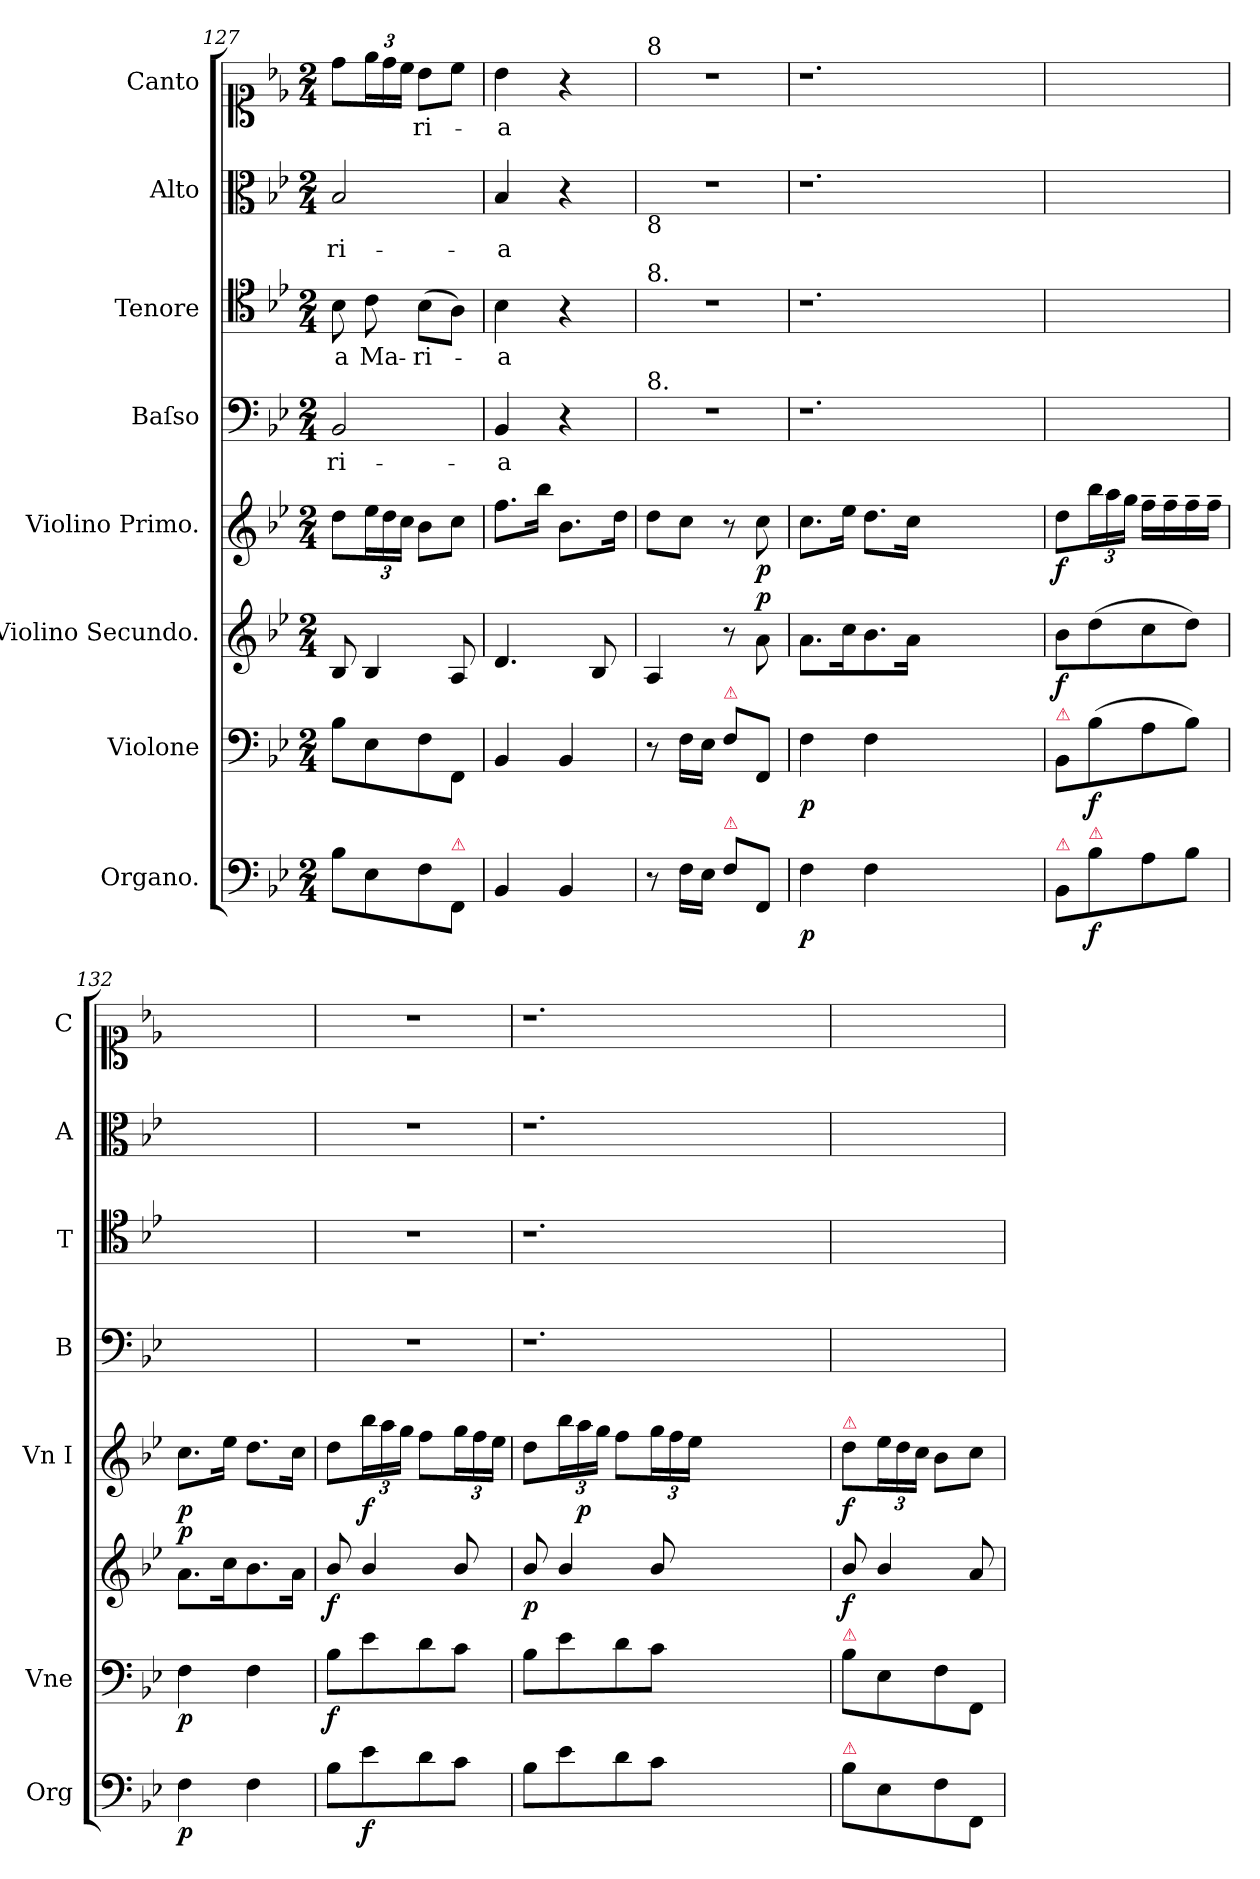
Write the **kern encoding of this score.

**kern	**dynam	**kern	**dynam	**kern	**dynam	**kern	**dynam	**kern	**text	**kern	**text	**kern	**text	**kern	**text
*part8	*part8	*part7	*part7	*part6	*part6	*part5	*part5	*part4	*part4	*part3	*part3	*part2	*part2	*part1	*part1
*staff8	*staff8	*staff7	*staff7	*staff6	*staff6	*staff5	*staff5	*staff4	*staff4	*staff3	*staff3	*staff2	*staff2	*staff1	*staff1
*I"Organo.	*	*I"Violone	*	*I"Violino Secundo.	*	*I"Violino Primo.	*	*I"Baſso	*	*I"Tenore	*	*I"Alto	*	*I"Canto	*
*I'Org	*	*I'Vne	*	*	*	*I'Vn I	*	*I'B	*	*I'T	*	*I'A	*	*I'C	*
*clefF4	*	*clefF4	*	*clefG2	*	*clefG2	*	*clefF4	*	*clefC4	*	*clefC3	*	*clefC1	*
*k[b-e-]	*	*k[b-e-]	*	*k[b-e-]	*	*k[b-e-]	*	*k[b-e-]	*	*k[b-e-]	*	*k[b-e-]	*	*k[b-e-]	*
*g:	*	*g:	*	*g:	*	*g:	*	*g:	*	*g:	*	*g:	*	*g:	*
*M2/4	*	*M2/4	*	*M2/4	*	*M2/4	*	*M2/4	*	*M2/4	*	*M2/4	*	*M2/4	*
=127	=127	=127	=127	=127	=127	=127	=127	=127	=127	=127	=127	=127	=127	=127	=127
8B-\L	.	8B-\L	.	8B-/	.	8dd\L	.	2BB-/	-ri-	8B-\	-a	2B-/	-ri-	8dd\L	.
8E-\	.	8E-\	.	4B-/	.	24ee-\L	.	.	.	8c\	Ma-	.	.	24ee-\L	.
.	.	.	.	.	.	24dd\	.	.	.	.	.	.	.	24dd\	.
.	.	.	.	.	.	24cc\JJ	.	.	.	.	.	.	.	24cc\JJ	.
8F\	.	8F\	.	.	.	8b-\L	.	.	.	(8B-\L	-ri-	.	.	8b-\L	-ri-
!LO:TX:a:color=crimson:t=⚠	!	!	!	!	!	!	!	!	!	!	!	!	!	!	!
8FF/J	.	8FF/J	.	8A/	.	8cc\J	.	.	.	8A\J)	.	.	.	8cc\J	.
=128	=128	=128	=128	=128	=128	=128	=128	=128	=128	=128	=128	=128	=128	=128	=128
4BB-/	.	4BB-/	.	4.d/	.	8.ff\L	.	4BB-/	-a	4B-\	-a	4B-/	-a	4b-\	-a
.	.	.	.	.	.	16bb-\Jk	.	.	.	.	.	.	.	.	.
4BB-/	.	4BB-/	.	.	.	8.b-\L	.	4r	.	4r	.	4r	.	4r	.
.	.	.	.	8B-/	.	.	.	.	.	.	.	.	.	.	.
.	.	.	.	.	.	16dd\Jk	.	.	.	.	.	.	.	.	.
=129	=129	=129	=129	=129	=129	=129	=129	=129	=129	=129	=129	=129	=129	=129	=129
!	!	!	!	!	!	!	!	!	!	!	!	!	!	!LO:TX:a:t=8	!
!	!	!	!	!	!	!	!	!	!	!	!	!LO:TX:b:t=8	!	!	!
!	!	!	!	!	!	!	!	!	!	!LO:TX:a:t=8.	!	!	!	!	!
!	!	!	!	!	!	!	!	!LO:TX:a:t=8.	!	!	!	!	!	!	!
8r	.	8r	.	4A/	.	8dd\L	.	2r	.	2r	.	2r	.	2r	.
16F\LL	.	16F\LL	.	.	.	8cc\J	.	.	.	.	.	.	.	.	.
16E-\JJ	.	16E-\JJ	.	.	.	.	.	.	.	.	.	.	.	.	.
!	!	!LO:TX:a:color=crimson:t=⚠	!	!	!	!	!	!	!	!	!	!	!	!	!
!LO:TX:a:color=crimson:t=⚠	!	!	!	!	!	!	!	!	!	!	!	!	!	!	!
8F\L	.	8F/L	.	8r	.	8r	.	.	.	.	.	.	.	.	.
!	!	!	!	!	!LO:DY:a	!	!LO:DY:b	!	!	!	!	!	!	!	!
8FF/J	.	8FF/J	.	8a\	p	8cc\	p	.	.	.	.	.	.	.	.
=130	=130	=130	=130	=130	=130	=130	=130	=130	=130	=130	=130	=130	=130	=130	=130
!	!LO:DY:b	!	!	!	!	!	!	!	!	!	!	!	!	!	!
4F\	p	4F\	p	8.a\L	.	8.cc\L	.	1.r	.	1.r	.	1.r	.	1.r	.
.	.	.	.	16cc\K	.	16ee-\Jk	.	.	.	.	.	.	.	.	.
4F\	.	4F\	.	8.b-\	.	8.dd\L	.	.	.	.	.	.	.	.	.
.	.	.	.	16a\Jk	.	16cc\Jk	.	.	.	.	.	.	.	.	.
1ryy	.	1ryy	.	1ryy	.	1ryy	.	.	.	.	.	.	.	.	.
=131	=131	=131	=131	=131	=131	=131	=131	=131	=131	=131	=131	=131	=131	=131	=131
!	!	!LO:TX:a:color=crimson:t=⚠	!	!	!	!	!	!	!	!	!	!	!	!	!
!LO:TX:a:color=crimson:t=⚠	!	!	!	!	!	!	!	!	!	!	!	!	!	!	!
!	!	!	!	!	!	!	!LO:DY:b	!	!	!	!	!	!	!	!
8BB-/L	.	8BB-/L	.	8b-\L	f	8dd\L	f	2ryy	.	2ryy	.	2ryy	.	2ryy	.
!LO:TX:a:color=crimson:t=⚠	!	!	!	!	!	!	!	!	!	!	!	!	!	!	!
!	!LO:DY:b	!	!	!	!	!	!	!	!	!	!	!	!	!	!
8B-\	f	(>8B-\	f	(8dd\	.	24bb-\L	.	.	.	.	.	.	.	.	.
.	.	.	.	.	.	24aa\	.	.	.	.	.	.	.	.	.
.	.	.	.	.	.	24gg\JJ	.	.	.	.	.	.	.	.	.
8A\	.	8A\	.	8cc\	.	16ff~\LL	.	.	.	.	.	.	.	.	.
.	.	.	.	.	.	16ff~\	.	.	.	.	.	.	.	.	.
8B-\J	.	8B-\J)	.	8dd\J)	.	16ff~\	.	.	.	.	.	.	.	.	.
.	.	.	.	.	.	16ff~\JJ	.	.	.	.	.	.	.	.	.
=132	=132	=132	=132	=132	=132	=132	=132	=132	=132	=132	=132	=132	=132	=132	=132
!	!LO:DY:b	!	!	!	!LO:DY:a	!	!LO:DY:b	!	!	!	!	!	!	!	!
4F\	p	4F\	p	8.a\L	p	8.cc\L	p	2ryy	.	2ryy	.	2ryy	.	2ryy	.
.	.	.	.	16cc\K	.	16ee-\Jk	.	.	.	.	.	.	.	.	.
4F\	.	4F\	.	8.b-\	.	8.dd\L	.	.	.	.	.	.	.	.	.
.	.	.	.	16a\Jk	.	16cc\Jk	.	.	.	.	.	.	.	.	.
=133	=133	=133	=133	=133	=133	=133	=133	=133	=133	=133	=133	=133	=133	=133	=133
8B-\L	.	8B-\L	f	8b-/	f	8dd\L	.	2r	.	2r	.	2r	.	2r	.
!	!LO:DY:b	!	!	!	!	!	!LO:DY:b	!	!	!	!	!	!	!	!
8e-\	f	8e-\	.	4b-/	.	24bb-\L	f	.	.	.	.	.	.	.	.
.	.	.	.	.	.	24aa\	.	.	.	.	.	.	.	.	.
.	.	.	.	.	.	24gg\JJ	.	.	.	.	.	.	.	.	.
8d\	.	8d\	.	.	.	8ff\L	.	.	.	.	.	.	.	.	.
8c\J	.	8c\J	.	8b-/	.	24gg\L	.	.	.	.	.	.	.	.	.
.	.	.	.	.	.	24ff\	.	.	.	.	.	.	.	.	.
.	.	.	.	.	.	24ee-\JJ	.	.	.	.	.	.	.	.	.
=134	=134	=134	=134	=134	=134	=134	=134	=134	=134	=134	=134	=134	=134	=134	=134
8B-\L	.	8B-\L	.	8b-/	p	8dd\L	.	1.r	.	1.r	.	1.r	.	1.r	.
8e-\	.	8e-\	.	4b-/	.	24bb-\L	.	.	.	.	.	.	.	.	.
!	!	!	!	!	!	!	!LO:DY:b	!	!	!	!	!	!	!	!
.	.	.	.	.	.	24aa\	p	.	.	.	.	.	.	.	.
.	.	.	.	.	.	24gg\JJ	.	.	.	.	.	.	.	.	.
8d\	.	8d\	.	.	.	8ff\L	.	.	.	.	.	.	.	.	.
8c\J	.	8c\J	.	8b-/	.	24gg\L	.	.	.	.	.	.	.	.	.
.	.	.	.	.	.	24ff\	.	.	.	.	.	.	.	.	.
.	.	.	.	.	.	24ee-\JJ	.	.	.	.	.	.	.	.	.
1ryy	.	1ryy	.	1ryy	.	1ryy	.	.	.	.	.	.	.	.	.
=135	=135	=135	=135	=135	=135	=135	=135	=135	=135	=135	=135	=135	=135	=135	=135
!	!	!	!	!	!	!LO:TX:a:color=crimson:t=⚠	!	!	!	!	!	!	!	!	!
!	!	!LO:TX:a:color=crimson:t=⚠	!	!	!	!	!	!	!	!	!	!	!	!	!
!LO:TX:a:color=crimson:t=⚠	!	!	!	!	!	!	!	!	!	!	!	!	!	!	!
!	!	!	!	!	!	!	!LO:DY:b	!	!	!	!	!	!	!	!
8B-\L	.	8B-\L	.	8b-/	f	8dd\L	f	2ryy	.	2ryy	.	2ryy	.	2ryy	.
8E-\	.	8E-\	.	4b-/	.	24ee-\L	.	.	.	.	.	.	.	.	.
.	.	.	.	.	.	24dd\	.	.	.	.	.	.	.	.	.
.	.	.	.	.	.	24cc\JJ	.	.	.	.	.	.	.	.	.
8F\	.	8F\	.	.	.	8b-\L	.	.	.	.	.	.	.	.	.
8FF/J	.	8FF/J	.	8a/	.	8cc\J	.	.	.	.	.	.	.	.	.
=	=	=	=	=	=	=	=	=	=	=	=	=	=	=	=
*-	*-	*-	*-	*-	*-	*-	*-	*-	*-	*-	*-	*-	*-	*-	*-
